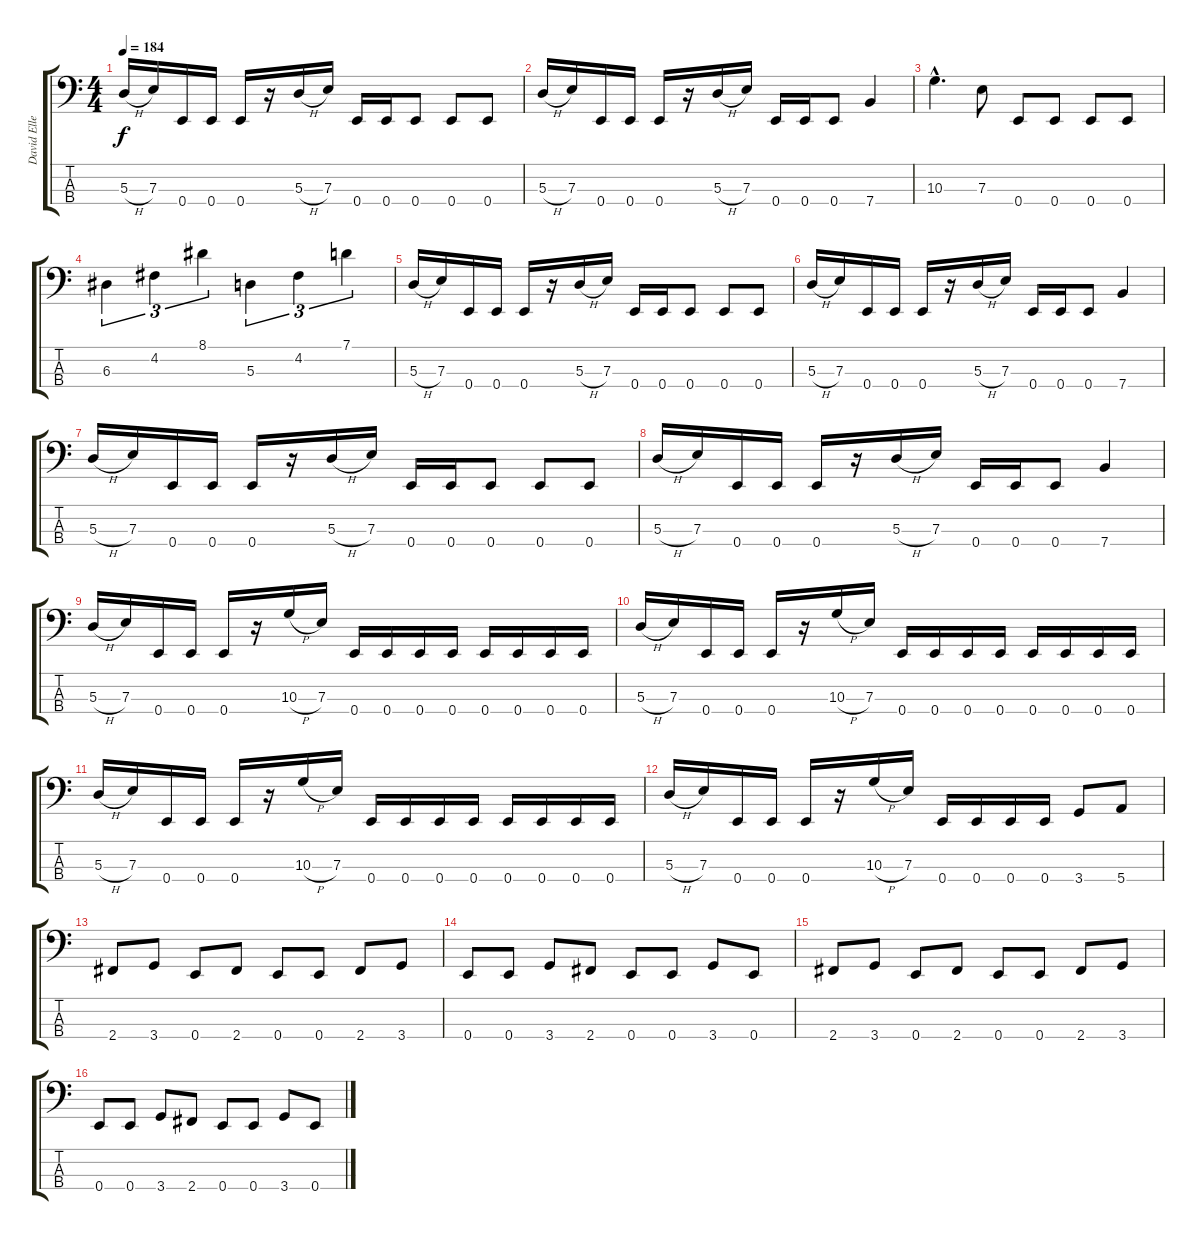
\track ("David Ellefson" "David Elle") {instrument electricbassfinger}
\staff {score tabs}
\tuning (G2 D2 A1 E1) {hide}
\ts (4 4)
\tempo 184
\clef f4
\ks c
5.3{h}.16{dy f} 7.3.16 0.4.16 0.4.16 0.4.16 r.16 5.3{h}.16 7.3.16 0.4.16 0.4.16 0.4.8 0.4.8 0.4.8 |
5.3{h}.16 7.3.16 0.4.16 0.4.16 0.4.16 r.16 5.3{h}.16 7.3.16 0.4.16 0.4.16 0.4.8 7.4.4 |
10.3{hac}.4{d} 7.3.8 0.4.8 0.4.8 0.4.8 0.4.8 |
6.3.4{tu (3 2)} 4.2.4{tu (3 2)} 8.1.4{tu (3 2)} 5.3.4{tu (3 2)} 4.2.4{tu (3 2)} 7.1.4{tu (3 2)} |
5.3{h}.16 7.3.16 0.4.16 0.4.16 0.4.16 r.16 5.3{h}.16 7.3.16 0.4.16 0.4.16 0.4.8 0.4.8 0.4.8 |
5.3{h}.16 7.3.16 0.4.16 0.4.16 0.4.16 r.16 5.3{h}.16 7.3.16 0.4.16 0.4.16 0.4.8 7.4.4 |
5.3{h}.16 7.3.16 0.4.16 0.4.16 0.4.16 r.16 5.3{h}.16 7.3.16 0.4.16 0.4.16 0.4.8 0.4.8 0.4.8 |
5.3{h}.16 7.3.16 0.4.16 0.4.16 0.4.16 r.16 5.3{h}.16 7.3.16 0.4.16 0.4.16 0.4.8 7.4.4 |
5.3{h}.16 7.3.16 0.4.16 0.4.16 0.4.16 r.16 10.3{h}.16 7.3.16 0.4.16 0.4.16 0.4.16 0.4.16 0.4.16 0.4.16 0.4.16 0.4.16 |
5.3{h}.16 7.3.16 0.4.16 0.4.16 0.4.16 r.16 10.3{h}.16 7.3.16 0.4.16 0.4.16 0.4.16 0.4.16 0.4.16 0.4.16 0.4.16 0.4.16 |
5.3{h}.16 7.3.16 0.4.16 0.4.16 0.4.16 r.16 10.3{h}.16 7.3.16 0.4.16 0.4.16 0.4.16 0.4.16 0.4.16 0.4.16 0.4.16 0.4.16 |
5.3{h}.16 7.3.16 0.4.16 0.4.16 0.4.16 r.16 10.3{h}.16 7.3.16 0.4.16 0.4.16 0.4.16 0.4.16 3.4.8 5.4.8 |
2.4.8 3.4.8 0.4.8 2.4.8 0.4.8 0.4.8 2.4.8 3.4.8 |
0.4.8 0.4.8 3.4.8 2.4.8 0.4.8 0.4.8 3.4.8 0.4.8 |
2.4.8 3.4.8 0.4.8 2.4.8 0.4.8 0.4.8 2.4.8 3.4.8 |
0.4.8 0.4.8 3.4.8 2.4.8 0.4.8 0.4.8 3.4.8 0.4.8
